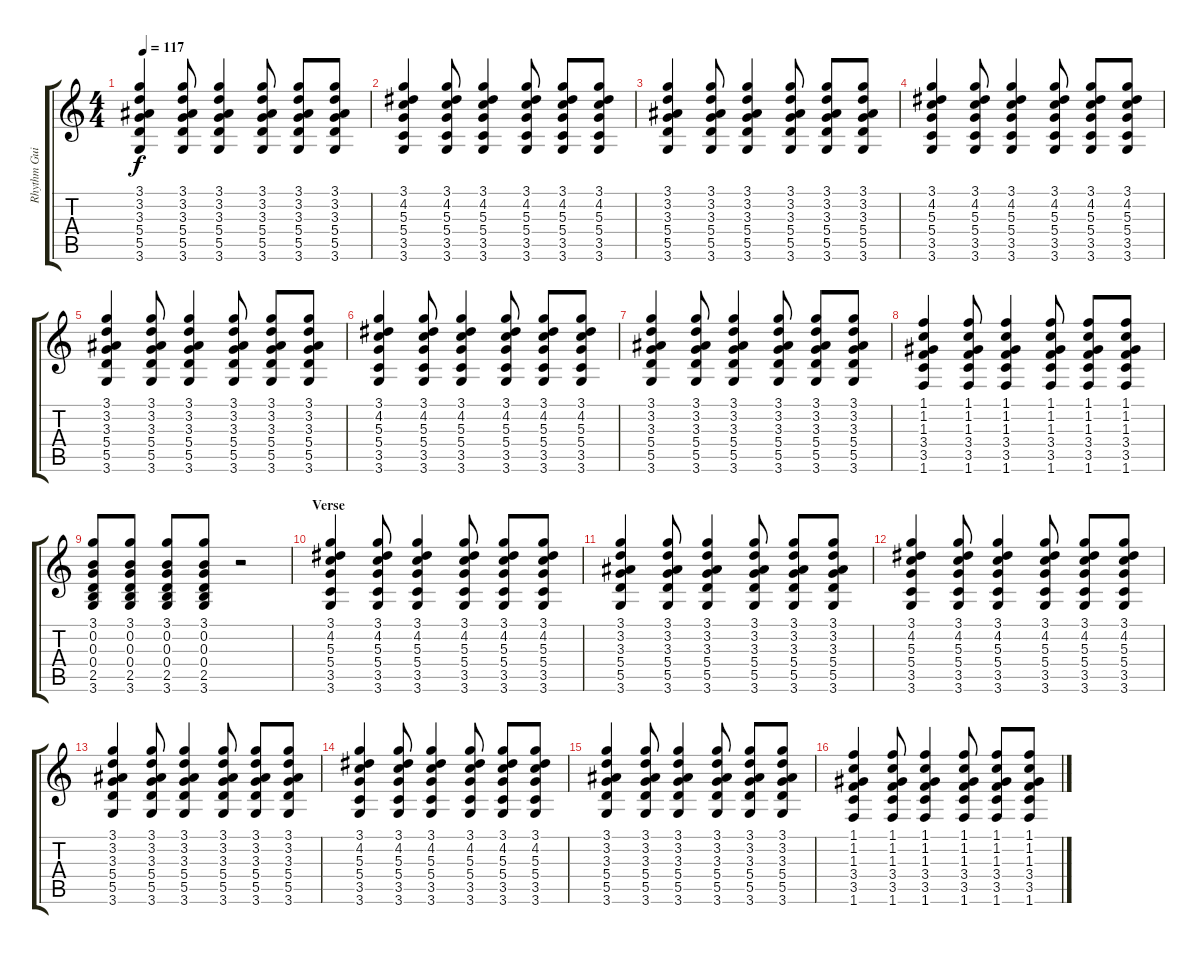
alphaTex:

\track ("Rhythm Guitar (Electric)" "Rhythm Gui") {instrument overdrivenguitar}
\staff {score tabs}
\tuning (E4 B3 G3 D3 A2 E2) {hide}
\ts (4 4)
\tempo 117
\clef g2
\ks c
(3.1 3.2 3.3 5.4 5.5 3.6).4{dy f} (3.1 3.2 3.3 5.4 5.5 3.6).8 (3.1 3.2 3.3 5.4 5.5 3.6).4 (3.1 3.2 3.3 5.4 5.5 3.6).8 (3.1 3.2 3.3 5.4 5.5 3.6).8 (3.1 3.2 3.3 5.4 5.5 3.6).8 |
(3.1 4.2 5.3 5.4 3.5 3.6).4 (3.1 4.2 5.3 5.4 3.5 3.6).8 (3.1 4.2 5.3 5.4 3.5 3.6).4 (3.1 4.2 5.3 5.4 3.5 3.6).8 (3.1 4.2 5.3 5.4 3.5 3.6).8 (3.1 4.2 5.3 5.4 3.5 3.6).8 |
(3.1 3.2 3.3 5.4 5.5 3.6).4 (3.1 3.2 3.3 5.4 5.5 3.6).8 (3.1 3.2 3.3 5.4 5.5 3.6).4 (3.1 3.2 3.3 5.4 5.5 3.6).8 (3.1 3.2 3.3 5.4 5.5 3.6).8 (3.1 3.2 3.3 5.4 5.5 3.6).8 |
(3.1 4.2 5.3 5.4 3.5 3.6).4 (3.1 4.2 5.3 5.4 3.5 3.6).8 (3.1 4.2 5.3 5.4 3.5 3.6).4 (3.1 4.2 5.3 5.4 3.5 3.6).8 (3.1 4.2 5.3 5.4 3.5 3.6).8 (3.1 4.2 5.3 5.4 3.5 3.6).8 |
(3.1 3.2 3.3 5.4 5.5 3.6).4 (3.1 3.2 3.3 5.4 5.5 3.6).8 (3.1 3.2 3.3 5.4 5.5 3.6).4 (3.1 3.2 3.3 5.4 5.5 3.6).8 (3.1 3.2 3.3 5.4 5.5 3.6).8 (3.1 3.2 3.3 5.4 5.5 3.6).8 |
(3.1 4.2 5.3 5.4 3.5 3.6).4 (3.1 4.2 5.3 5.4 3.5 3.6).8 (3.1 4.2 5.3 5.4 3.5 3.6).4 (3.1 4.2 5.3 5.4 3.5 3.6).8 (3.1 4.2 5.3 5.4 3.5 3.6).8 (3.1 4.2 5.3 5.4 3.5 3.6).8 |
(3.1 3.2 3.3 5.4 5.5 3.6).4 (3.1 3.2 3.3 5.4 5.5 3.6).8 (3.1 3.2 3.3 5.4 5.5 3.6).4 (3.1 3.2 3.3 5.4 5.5 3.6).8 (3.1 3.2 3.3 5.4 5.5 3.6).8 (3.1 3.2 3.3 5.4 5.5 3.6).8 |
(1.1 1.2 1.3 3.4 3.5 1.6).4 (1.1 1.2 1.3 3.4 3.5 1.6).8 (1.1 1.2 1.3 3.4 3.5 1.6).4 (1.1 1.2 1.3 3.4 3.5 1.6).8 (1.1 1.2 1.3 3.4 3.5 1.6).8 (1.1 1.2 1.3 3.4 3.5 1.6).8 |
(3.1 0.2 0.3 0.4 2.5 3.6).8 (3.1 0.2 0.3 0.4 2.5 3.6).8 (3.1 0.2 0.3 0.4 2.5 3.6).8 (3.1 0.2 0.3 0.4 2.5 3.6).8 r.2 |
\section ("" "Verse")
(3.1 4.2 5.3 5.4 3.5 3.6).4 (3.1 4.2 5.3 5.4 3.5 3.6).8 (3.1 4.2 5.3 5.4 3.5 3.6).4 (3.1 4.2 5.3 5.4 3.5 3.6).8 (3.1 4.2 5.3 5.4 3.5 3.6).8 (3.1 4.2 5.3 5.4 3.5 3.6).8 |
(3.1 3.2 3.3 5.4 5.5 3.6).4 (3.1 3.2 3.3 5.4 5.5 3.6).8 (3.1 3.2 3.3 5.4 5.5 3.6).4 (3.1 3.2 3.3 5.4 5.5 3.6).8 (3.1 3.2 3.3 5.4 5.5 3.6).8 (3.1 3.2 3.3 5.4 5.5 3.6).8 |
(3.1 4.2 5.3 5.4 3.5 3.6).4 (3.1 4.2 5.3 5.4 3.5 3.6).8 (3.1 4.2 5.3 5.4 3.5 3.6).4 (3.1 4.2 5.3 5.4 3.5 3.6).8 (3.1 4.2 5.3 5.4 3.5 3.6).8 (3.1 4.2 5.3 5.4 3.5 3.6).8 |
(3.1 3.2 3.3 5.4 5.5 3.6).4 (3.1 3.2 3.3 5.4 5.5 3.6).8 (3.1 3.2 3.3 5.4 5.5 3.6).4 (3.1 3.2 3.3 5.4 5.5 3.6).8 (3.1 3.2 3.3 5.4 5.5 3.6).8 (3.1 3.2 3.3 5.4 5.5 3.6).8 |
(3.1 4.2 5.3 5.4 3.5 3.6).4 (3.1 4.2 5.3 5.4 3.5 3.6).8 (3.1 4.2 5.3 5.4 3.5 3.6).4 (3.1 4.2 5.3 5.4 3.5 3.6).8 (3.1 4.2 5.3 5.4 3.5 3.6).8 (3.1 4.2 5.3 5.4 3.5 3.6).8 |
(3.1 3.2 3.3 5.4 5.5 3.6).4 (3.1 3.2 3.3 5.4 5.5 3.6).8 (3.1 3.2 3.3 5.4 5.5 3.6).4 (3.1 3.2 3.3 5.4 5.5 3.6).8 (3.1 3.2 3.3 5.4 5.5 3.6).8 (3.1 3.2 3.3 5.4 5.5 3.6).8 |
(1.1 1.2 1.3 3.4 3.5 1.6).4 (1.1 1.2 1.3 3.4 3.5 1.6).8 (1.1 1.2 1.3 3.4 3.5 1.6).4 (1.1 1.2 1.3 3.4 3.5 1.6).8 (1.1 1.2 1.3 3.4 3.5 1.6).8 (1.1 1.2 1.3 3.4 3.5 1.6).8
